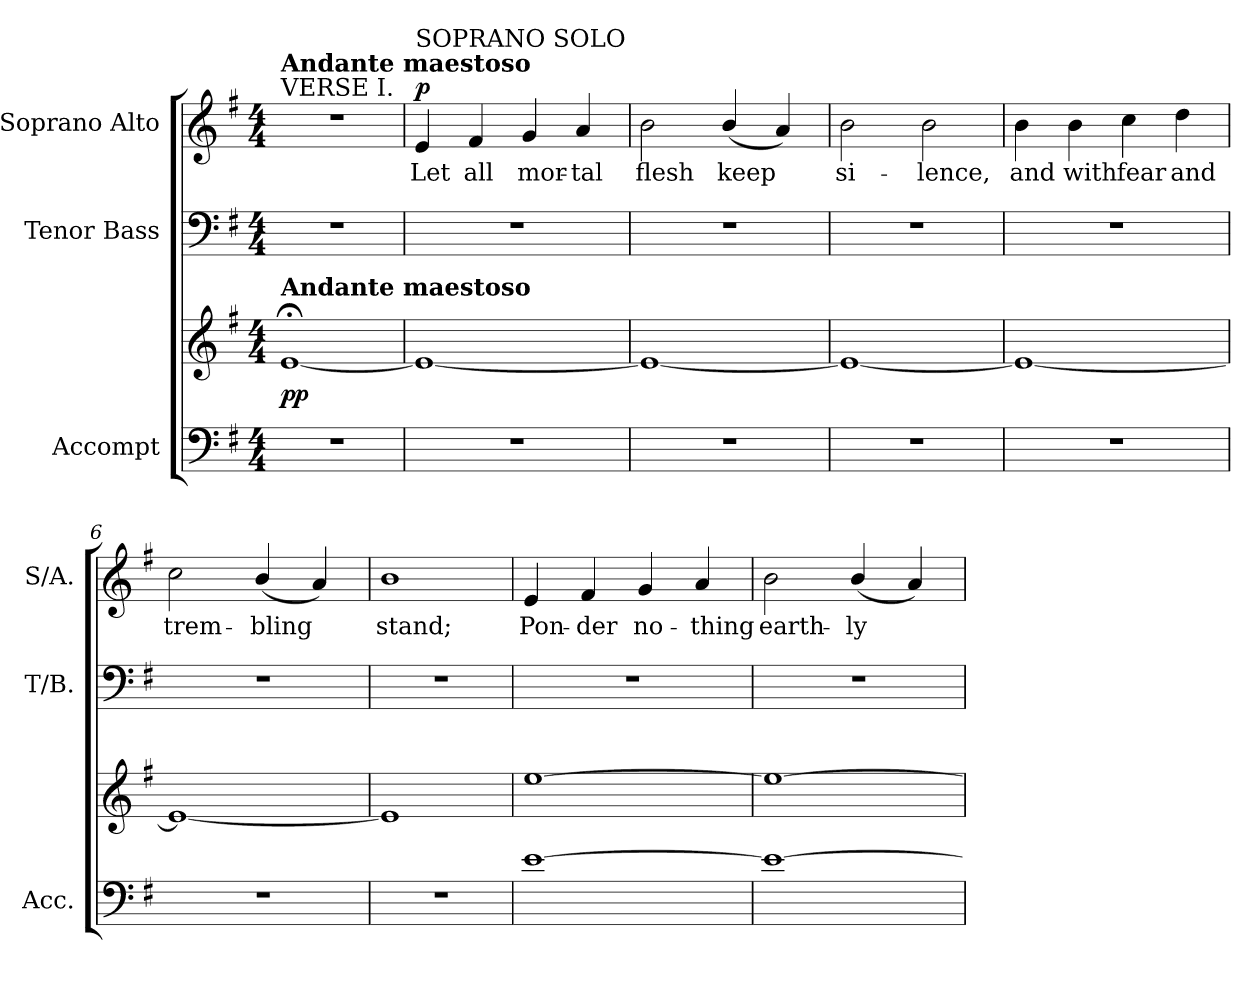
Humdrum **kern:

**kern	**kern	**dynam	**kern	**kern	**text	**dynam
*part3	*part3	*part3	*part2	*part1	*part1	*part1
*staff4	*staff3	*staff3/4	*staff2	*staff1	*staff1	*staff1
*I"Accompt	*	*	*I"Tenor Bass	*I"Soprano Alto	*	*
*I'Acc.	*	*	*I'T/B.	*I'S/A.	*	*
!!LO:PB:g=z
*clefF4	*clefG2	*	*clefF4	*clefG2	*	*
*k[f#]	*k[f#]	*	*k[f#]	*k[f#]	*	*
*G:	*G:	*	*G:	*G:	*	*
*M4/4	*M4/4	*	*M4/4	*M4/4	*	*
*MM90	*MM80	*	*MM90	*MM80	*	*
=1	=1	=1	=1	=1	=1	=1
!	!	!	!	!LO:TX:a:t=VERSE I.	!	!
!	!	!	!	!LO:TX:a:B:t=Andante maestoso	!	!
!	!LO:TX:a:B:t=Andante maestoso	!	!	!	!	!
1r	[1e;i	pp	1r	1r	.	.
=2	=2	=2	=2	=2	=2	=2
!	!	!	!	!LO:TX:a:t=SOPRANO SOLO	!	!
!	!	!	!	!	!LO:LY:b:color=#000000	!
1r	1ei_	.	1r	4ei/	Let	p
!	!	!	!	!	!LO:LY:b:color=#000000	!
.	.	.	.	4f#i/	all	.
!	!	!	!	!	!LO:LY:b:color=#000000	!
.	.	.	.	4gi/	mor-	.
!	!	!	!	!	!LO:LY:b:color=#000000	!
.	.	.	.	4ai/	-tal	.
=3	=3	=3	=3	=3	=3	=3
!	!	!	!	!	!LO:LY:b:color=#000000	!
1r	1ei_	.	1r	2bi\	flesh	.
!	!	!	!	!	!LO:LY:b:color=#000000	!
.	.	.	.	(4bi/	keep	.
.	.	.	.	4ai/)	.	.
=4	=4	=4	=4	=4	=4	=4
!	!	!	!	!	!LO:LY:b:color=#000000	!
1r	1ei_	.	1r	2bi\	si-	.
!	!	!	!	!	!LO:LY:b:color=#000000	!
.	.	.	.	2bi\	-lence,	.
=5	=5	=5	=5	=5	=5	=5
!	!	!	!	!	!LO:LY:b:color=#000000	!
1r	1ei_	.	1r	4bi\	and	.
!	!	!	!	!	!LO:LY:b:color=#000000	!
.	.	.	.	4bi\	with	.
!	!	!	!	!	!LO:LY:b:color=#000000	!
.	.	.	.	4cci\	fear	.
!	!	!	!	!	!LO:LY:b:color=#000000	!
.	.	.	.	4ddi\	and	.
=6	=6	=6	=6	=6	=6	=6
!	!	!	!	!	!LO:LY:b:color=#000000	!
1r	1ei_	.	1r	2cci\	trem-	.
!	!	!	!	!	!LO:LY:b:color=#000000	!
.	.	.	.	(4bi/	-bling	.
.	.	.	.	4ai/)	.	.
=7	=7	=7	=7	=7	=7	=7
!	!	!	!	!	!LO:LY:b:color=#000000	!
1r	1ei]	.	1r	1bi	stand;	.
!!LO:LB:g=z
=8	=8	=8	=8	=8	=8	=8
!	!	!	!	!	!LO:LY:b:color=#000000	!
[1ei	[1eei	.	1r	4ei/	Pon-	.
!	!	!	!	!	!LO:LY:b:color=#000000	!
.	.	.	.	4f#i/	-der	.
!	!	!	!	!	!LO:LY:b:color=#000000	!
.	.	.	.	4gi/	no-	.
!	!	!	!	!	!LO:LY:b:color=#000000	!
.	.	.	.	4ai/	-thing	.
=9	=9	=9	=9	=9	=9	=9
!	!	!	!	!	!LO:LY:b:color=#000000	!
1ei_	1eei_	.	1r	2bi\	earth-	.
!	!	!	!	!	!LO:LY:b:color=#000000	!
.	.	.	.	(4bi/	-ly	.
.	.	.	.	4ai/)	.	.
=	=	=	=	=	=	=
*-	*-	*-	*-	*-	*-	*-
